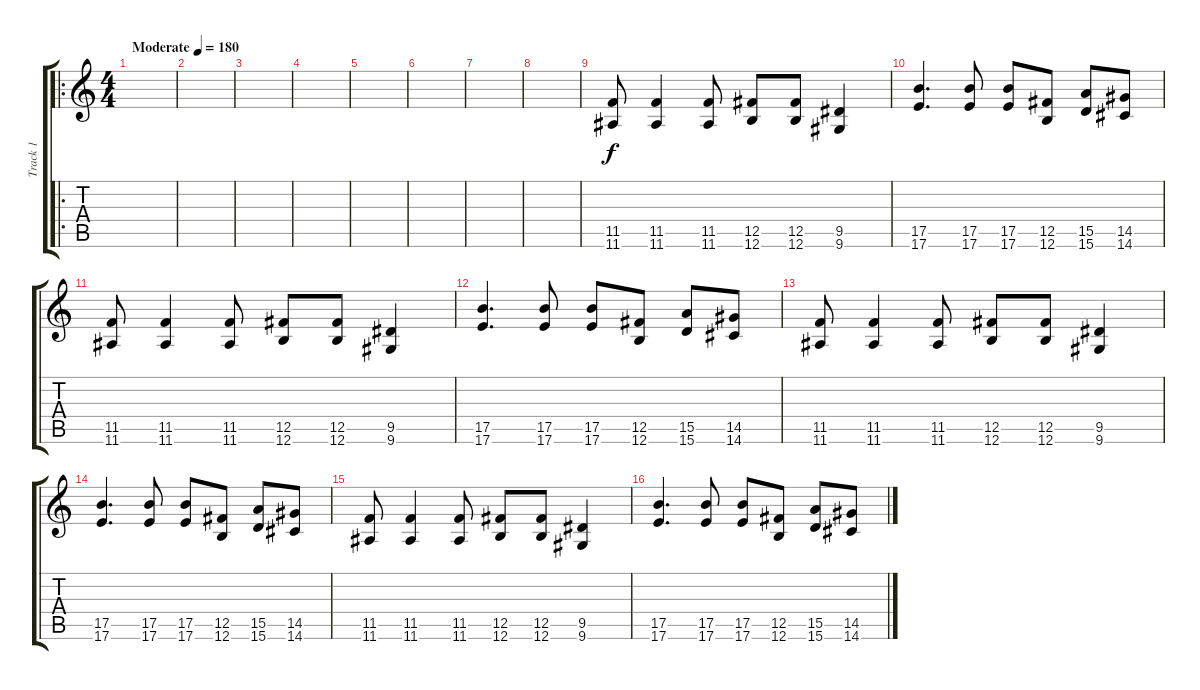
\track ("Track 1" "Track 1") {instrument distortionguitar}
\staff {score tabs}
\tuning (Db4 Ab3 E3 B2 Gb2 B1) {hide}
\ro
\ts (4 4)
\tempo (180 "Moderate")
\clef g2
\ks c
|
|
|
|
|
|
|
|
(11.5 11.6).8 (11.5 11.6).4 (11.5 11.6).8 (12.5 12.6).8 (12.5 12.6).8 (9.5 9.6).4 |
(17.5 17.6).4{d} (17.5 17.6).8 (17.5 17.6).8 (12.5 12.6).8 (15.5 15.6).8 (14.5 14.6).8 |
(11.5 11.6).8 (11.5 11.6).4 (11.5 11.6).8 (12.5 12.6).8 (12.5 12.6).8 (9.5 9.6).4 |
(17.5 17.6).4{d} (17.5 17.6).8 (17.5 17.6).8 (12.5 12.6).8 (15.5 15.6).8 (14.5 14.6).8 |
(11.5 11.6).8 (11.5 11.6).4 (11.5 11.6).8 (12.5 12.6).8 (12.5 12.6).8 (9.5 9.6).4 |
(17.5 17.6).4{d} (17.5 17.6).8 (17.5 17.6).8 (12.5 12.6).8 (15.5 15.6).8 (14.5 14.6).8 |
(11.5 11.6).8 (11.5 11.6).4 (11.5 11.6).8 (12.5 12.6).8 (12.5 12.6).8 (9.5 9.6).4 |
(17.5 17.6).4{d} (17.5 17.6).8 (17.5 17.6).8 (12.5 12.6).8 (15.5 15.6).8 (14.5 14.6).8
